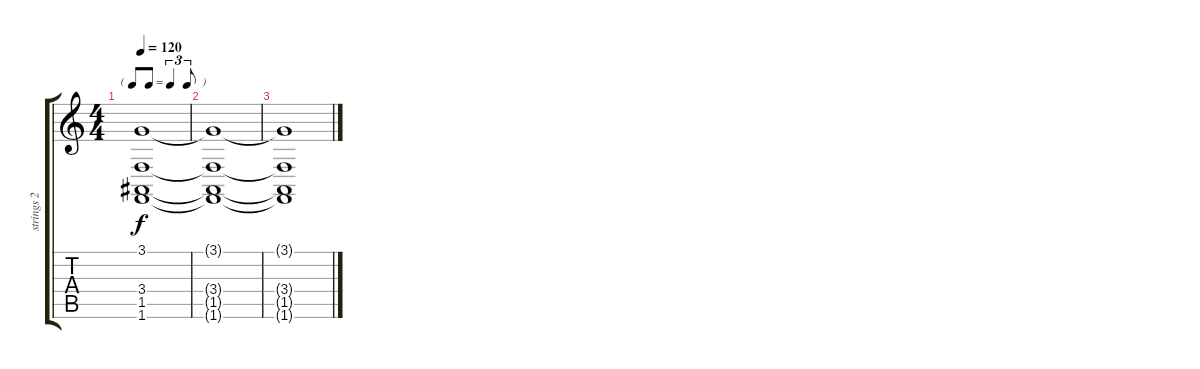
\track ("strings 2" "strings 2") {instrument stringensemble2}
\staff {score tabs}
\tuning (E4 B3 G3 D3 A2 E2) {hide}
\ts (4 4)
\tf triplet8th
\tempo 120
\clef g2
\ks c
(3.1{t} 3.4{t} 1.5{t} 1.6{t}).1{dy f} |
(3.1{t} 3.4{t} 1.5{t} 1.6{t}).1 |
(3.1{t} 3.4{t} 1.5{t} 1.6{t}).1
